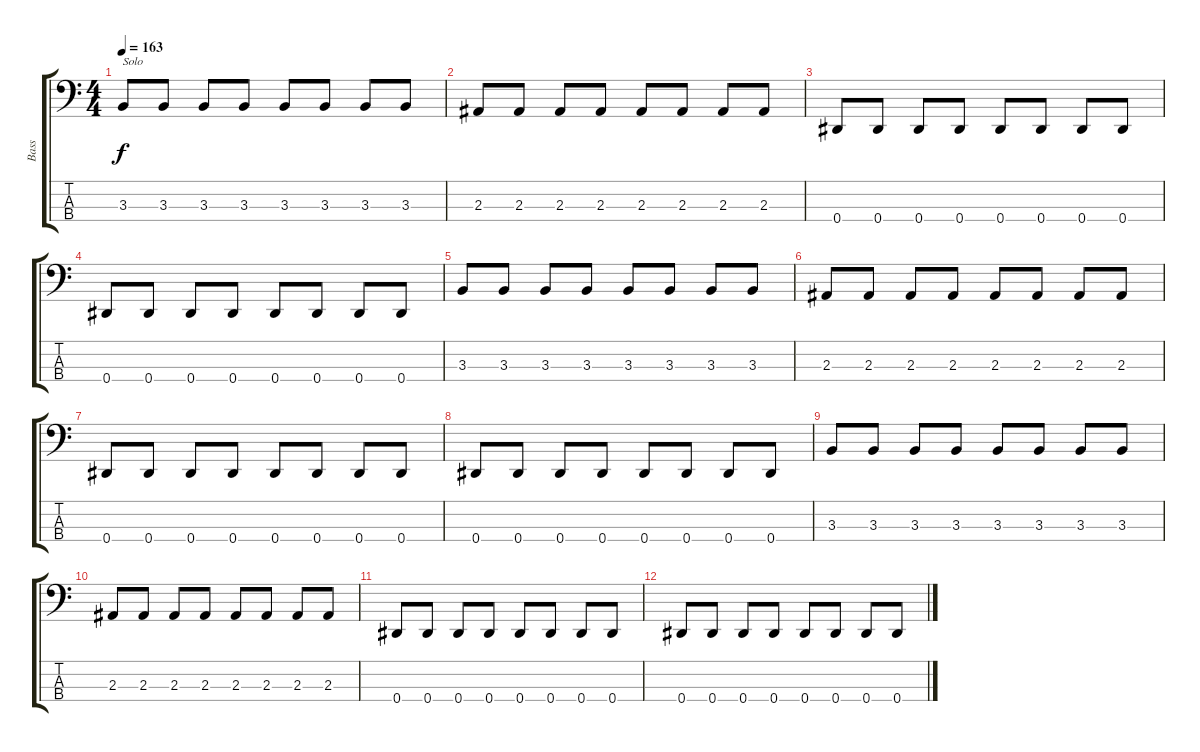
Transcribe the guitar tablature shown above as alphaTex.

\track ("Bass" "Bass") {instrument electricbassfinger}
\staff {score tabs}
\tuning (Gb2 Db2 Ab1 Eb1) {hide}
\ts (4 4)
\tempo 163
\clef f4
\ks c
3.3.8{txt "Solo" dy f} 3.3.8 3.3.8 3.3.8 3.3.8 3.3.8 3.3.8 3.3.8 |
2.3.8 2.3.8 2.3.8 2.3.8 2.3.8 2.3.8 2.3.8 2.3.8 |
0.4.8 0.4.8 0.4.8 0.4.8 0.4.8 0.4.8 0.4.8 0.4.8 |
0.4.8 0.4.8 0.4.8 0.4.8 0.4.8 0.4.8 0.4.8 0.4.8 |
3.3.8 3.3.8 3.3.8 3.3.8 3.3.8 3.3.8 3.3.8 3.3.8 |
2.3.8 2.3.8 2.3.8 2.3.8 2.3.8 2.3.8 2.3.8 2.3.8 |
0.4.8 0.4.8 0.4.8 0.4.8 0.4.8 0.4.8 0.4.8 0.4.8 |
0.4.8 0.4.8 0.4.8 0.4.8 0.4.8 0.4.8 0.4.8 0.4.8 |
3.3.8 3.3.8 3.3.8 3.3.8 3.3.8 3.3.8 3.3.8 3.3.8 |
2.3.8 2.3.8 2.3.8 2.3.8 2.3.8 2.3.8 2.3.8 2.3.8 |
0.4.8 0.4.8 0.4.8 0.4.8 0.4.8 0.4.8 0.4.8 0.4.8 |
0.4.8 0.4.8 0.4.8 0.4.8 0.4.8 0.4.8 0.4.8 0.4.8
